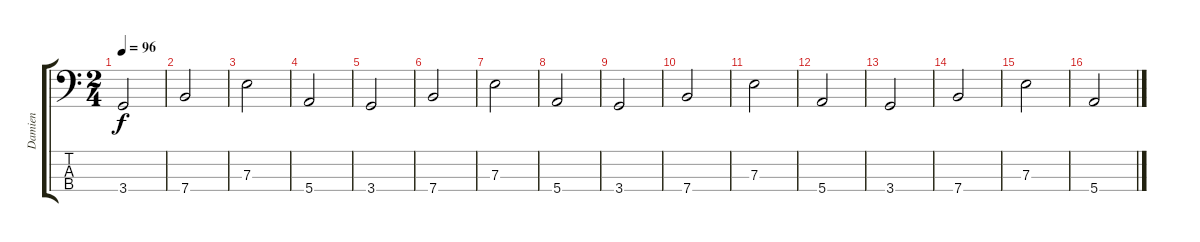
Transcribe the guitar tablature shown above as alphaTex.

\track ("Damien" "Damien") {instrument electricbasspick}
\staff {score tabs}
\tuning (G2 D2 A1 E1) {hide}
\ts (2 4)
\tempo 96
\clef f4
\ks c
3.4.2{dy f} |
7.4.2 |
7.3.2 |
5.4.2 |
3.4.2 |
7.4.2 |
7.3.2 |
5.4.2 |
3.4.2 |
7.4.2 |
7.3.2 |
5.4.2 |
3.4.2 |
7.4.2 |
7.3.2 |
5.4.2
